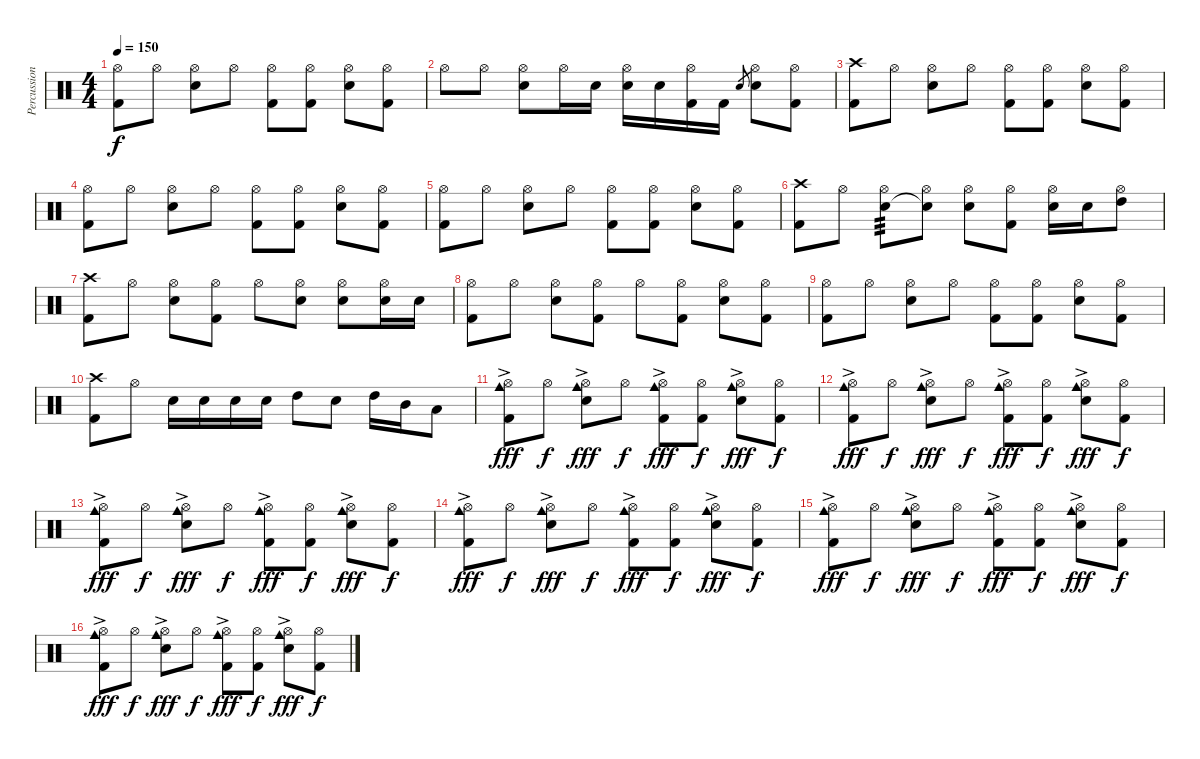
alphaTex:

\track ("Percussion" "Percussion") {instrument percussion}
\staff {score}
\articulation defaults
\ts (4 4)
\tempo 150
\clef neutral
\ks c
("Hi-Hat (open)" "Kick (hit) 2").8{dy f} "Hi-Hat (open)".8 ("Hi-Hat (open)" "Electric Snare (hit)").8 "Hi-Hat (open)".8 ("Hi-Hat (open)" "Kick (hit) 2").8 ("Hi-Hat (open)" "Kick (hit) 2").8 ("Hi-Hat (open)" "Electric Snare (hit)").8 ("Hi-Hat (open)" "Kick (hit) 2").8 |
"Hi-Hat (open)".8 "Hi-Hat (open)".8 ("Hi-Hat (open)" "Electric Snare (hit)").8 "Hi-Hat (open)".16 "Electric Snare (hit)".16 ("Hi-Hat (open)" "Electric Snare (hit)").16 "Electric Snare (hit)".16 ("Hi-Hat (open)" "Kick (hit) 2").16 "Kick (hit) 2".16 "Electric Snare (hit)".8{gr} ("Hi-Hat (open)" "Electric Snare (hit)").8 ("Hi-Hat (open)" "Kick (hit) 2").8 |
("Crash high (hit)" "Kick (hit) 2").8 "Hi-Hat (open)".8 ("Hi-Hat (open)" "Electric Snare (hit)").8 "Hi-Hat (open)".8 ("Hi-Hat (open)" "Kick (hit) 2").8 ("Hi-Hat (open)" "Kick (hit) 2").8 ("Hi-Hat (open)" "Electric Snare (hit)").8 ("Hi-Hat (open)" "Kick (hit) 2").8 |
("Hi-Hat (open)" "Kick (hit) 2").8 "Hi-Hat (open)".8 ("Hi-Hat (open)" "Electric Snare (hit)").8 "Hi-Hat (open)".8 ("Hi-Hat (open)" "Kick (hit) 2").8 ("Hi-Hat (open)" "Kick (hit) 2").8 ("Hi-Hat (open)" "Electric Snare (hit)").8 ("Hi-Hat (open)" "Kick (hit) 2").8 |
("Hi-Hat (open)" "Kick (hit) 2").8 "Hi-Hat (open)".8 ("Hi-Hat (open)" "Electric Snare (hit)").8 "Hi-Hat (open)".8 ("Hi-Hat (open)" "Kick (hit) 2").8 ("Hi-Hat (open)" "Kick (hit) 2").8 ("Hi-Hat (open)" "Electric Snare (hit)").8 ("Hi-Hat (open)" "Kick (hit) 2").8 |
("Crash high (hit)" "Kick (hit) 2").8 "Hi-Hat (open)".8 ("Hi-Hat (open)" "Electric Snare (hit)").8{tp 3} ("Hi-Hat (open)" "Snare (hit)"{t}).8 ("Hi-Hat (open)" "Electric Snare (hit)").8 ("Hi-Hat (open)" "Kick (hit) 2").8 ("Hi-Hat (open)" "Electric Snare (hit)").16 "Electric Snare (hit)".16 ("Hi-Hat (open)" "High Tom (hit)").8 |
("Crash high (hit)" "Kick (hit) 2").8 "Hi-Hat (open)".8 ("Hi-Hat (open)" "Electric Snare (hit)").8 ("Hi-Hat (open)" "Kick (hit) 2").8 "Hi-Hat (open)".8 ("Hi-Hat (open)" "Electric Snare (hit)").8 ("Hi-Hat (open)" "Electric Snare (hit)").8 ("Hi-Hat (open)" "Electric Snare (hit)").16 "Electric Snare (hit)".16 |
("Hi-Hat (open)" "Kick (hit) 2").8 "Hi-Hat (open)".8 ("Hi-Hat (open)" "Electric Snare (hit)").8 ("Hi-Hat (open)" "Kick (hit) 2").8 "Hi-Hat (open)".8 ("Hi-Hat (open)" "Kick (hit) 2").8 ("Hi-Hat (open)" "Electric Snare (hit)").8 ("Hi-Hat (open)" "Kick (hit) 2").8 |
("Hi-Hat (open)" "Kick (hit) 2").8 "Hi-Hat (open)".8 ("Hi-Hat (open)" "Electric Snare (hit)").8 "Hi-Hat (open)".8 ("Hi-Hat (open)" "Kick (hit) 2").8 ("Hi-Hat (open)" "Kick (hit) 2").8 ("Hi-Hat (open)" "Electric Snare (hit)").8 ("Hi-Hat (open)" "Kick (hit) 2").8 |
("Crash high (hit)" "Kick (hit) 2").8 "Hi-Hat (open)".8 "Electric Snare (hit)".16 "Electric Snare (hit)".16 "Electric Snare (hit)".16 "Electric Snare (hit)".16 "High Tom (hit)".8 "Electric Snare (hit)".8 "High Tom (hit)".16 "Mid Tom (hit)".16 "Low Tom (hit)".8 |
("Hi-Hat (open)" "Cowbell medium (hit)"{ac} "Kick (hit) 2").8{dy fff} "Hi-Hat (open)".8{dy f} ("Hi-Hat (open)" "Electric Snare (hit)" "Cowbell medium (hit)"{ac}).8{dy fff} "Hi-Hat (open)".8{dy f} ("Hi-Hat (open)" "Cowbell medium (hit)"{ac} "Kick (hit) 2").8{dy fff} ("Hi-Hat (open)" "Kick (hit) 2").8{dy f} ("Hi-Hat (open)" "Electric Snare (hit)" "Cowbell medium (hit)"{ac}).8{dy fff} ("Hi-Hat (open)" "Kick (hit) 2").8{dy f} |
("Hi-Hat (open)" "Cowbell medium (hit)"{ac} "Kick (hit) 2").8{dy fff} "Hi-Hat (open)".8{dy f} ("Hi-Hat (open)" "Electric Snare (hit)" "Cowbell medium (hit)"{ac}).8{dy fff} "Hi-Hat (open)".8{dy f} ("Hi-Hat (open)" "Cowbell medium (hit)"{ac} "Kick (hit) 2").8{dy fff} ("Hi-Hat (open)" "Kick (hit) 2").8{dy f} ("Hi-Hat (open)" "Electric Snare (hit)" "Cowbell medium (hit)"{ac}).8{dy fff} ("Hi-Hat (open)" "Kick (hit) 2").8{dy f} |
("Hi-Hat (open)" "Cowbell medium (hit)"{ac} "Kick (hit) 2").8{dy fff} "Hi-Hat (open)".8{dy f} ("Hi-Hat (open)" "Electric Snare (hit)" "Cowbell medium (hit)"{ac}).8{dy fff} "Hi-Hat (open)".8{dy f} ("Hi-Hat (open)" "Cowbell medium (hit)"{ac} "Kick (hit) 2").8{dy fff} ("Hi-Hat (open)" "Kick (hit) 2").8{dy f} ("Hi-Hat (open)" "Electric Snare (hit)" "Cowbell medium (hit)"{ac}).8{dy fff} ("Hi-Hat (open)" "Kick (hit) 2").8{dy f} |
("Hi-Hat (open)" "Cowbell medium (hit)"{ac} "Kick (hit) 2").8{dy fff} "Hi-Hat (open)".8{dy f} ("Hi-Hat (open)" "Electric Snare (hit)" "Cowbell medium (hit)"{ac}).8{dy fff} "Hi-Hat (open)".8{dy f} ("Hi-Hat (open)" "Cowbell medium (hit)"{ac} "Kick (hit) 2").8{dy fff} ("Hi-Hat (open)" "Kick (hit) 2").8{dy f} ("Hi-Hat (open)" "Electric Snare (hit)" "Cowbell medium (hit)"{ac}).8{dy fff} ("Hi-Hat (open)" "Kick (hit) 2").8{dy f} |
("Hi-Hat (open)" "Cowbell medium (hit)"{ac} "Kick (hit) 2").8{dy fff} "Hi-Hat (open)".8{dy f} ("Hi-Hat (open)" "Electric Snare (hit)" "Cowbell medium (hit)"{ac}).8{dy fff} "Hi-Hat (open)".8{dy f} ("Hi-Hat (open)" "Cowbell medium (hit)"{ac} "Kick (hit) 2").8{dy fff} ("Hi-Hat (open)" "Kick (hit) 2").8{dy f} ("Hi-Hat (open)" "Electric Snare (hit)" "Cowbell medium (hit)"{ac}).8{dy fff} ("Hi-Hat (open)" "Kick (hit) 2").8{dy f} |
("Hi-Hat (open)" "Cowbell medium (hit)"{ac} "Kick (hit) 2").8{dy fff} "Hi-Hat (open)".8{dy f} ("Hi-Hat (open)" "Electric Snare (hit)" "Cowbell medium (hit)"{ac}).8{dy fff} "Hi-Hat (open)".8{dy f} ("Hi-Hat (open)" "Cowbell medium (hit)"{ac} "Kick (hit) 2").8{dy fff} ("Hi-Hat (open)" "Kick (hit) 2").8{dy f} ("Hi-Hat (open)" "Electric Snare (hit)" "Cowbell medium (hit)"{ac}).8{dy fff} ("Hi-Hat (open)" "Kick (hit) 2").8{dy f}
